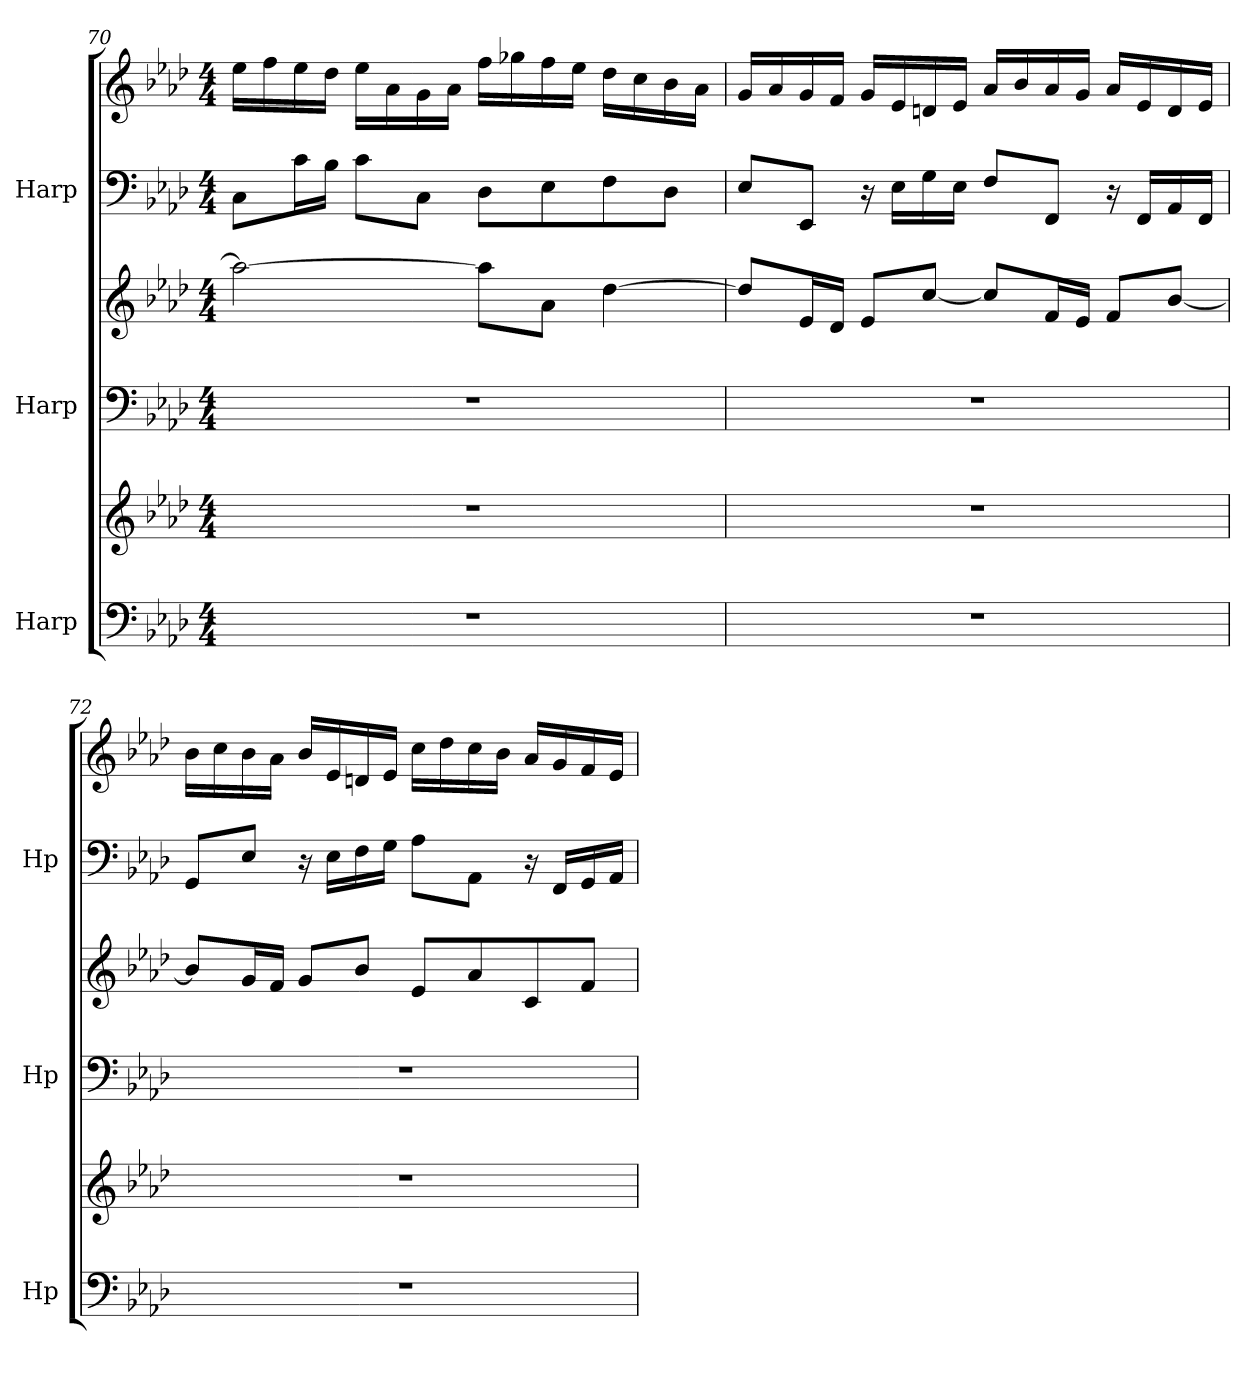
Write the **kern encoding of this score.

**kern	**kern	**kern	**kern	**kern	**kern
*part3	*part3	*part2	*part2	*part1	*part1
*staff6	*staff5	*staff4	*staff3	*staff2	*staff1
*I"Harp	*	*I"Harp	*	*I"Harp	*
*I'Hp	*	*I'Hp	*	*I'Hp	*
!!LO:PB:g=z
*clefF4	*clefG2	*clefF4	*clefG2	*clefF4	*clefG2
*k[b-e-a-d-]	*k[b-e-a-d-]	*k[b-e-a-d-]	*k[b-e-a-d-]	*k[b-e-a-d-]	*k[b-e-a-d-]
*M4/4	*M4/4	*M4/4	*M4/4	*M4/4	*M4/4
=70	=70	=70	=70	=70	=70
1r	1r	1r	2aa-\_	8C\L	16ee-\LL
.	.	.	.	.	16ff\
.	.	.	.	16c\L	16ee-\
.	.	.	.	16B-\JJ	16dd-\JJ
.	.	.	.	8c\L	16ee-\LL
.	.	.	.	.	16a-\
.	.	.	.	8C\J	16g\
.	.	.	.	.	16a-\JJ
.	.	.	8aa-\L]	8D-\L	16ff\LL
.	.	.	.	.	16gg-X\
.	.	.	8a-\J	8E-\	16ff\
.	.	.	.	.	16ee-\JJ
.	.	.	[4dd-\	8F\	16dd-\LL
.	.	.	.	.	16cc\
.	.	.	.	8D-\J	16b-\
.	.	.	.	.	16a-\JJ
=71	=71	=71	=71	=71	=71
1r	1r	1r	8dd-/L]	8E-/L	16g/LL
.	.	.	.	.	16a-/
.	.	.	16e-/L	8EE-/J	16g/
.	.	.	16d-/JJ	.	16f/JJ
.	.	.	8e-/L	16r	16g/LL
.	.	.	.	16E-\LL	16e-/
.	.	.	[8cc/J	16G\	16dn/
.	.	.	.	16E-\JJ	16e-/JJ
.	.	.	8cc/L]	8F/L	16a-/LL
.	.	.	.	.	16b-/
.	.	.	16f/L	8FF/J	16a-/
.	.	.	16e-/JJ	.	16g/JJ
.	.	.	8f/L	16r	16a-/LL
.	.	.	.	16FF/LL	16e-/
.	.	.	[8b-/J	16AA-/	16d/
.	.	.	.	16FF/JJ	16e-/JJ
!!LO:LB:g=z
=72	=72	=72	=72	=72	=72
1r	1r	1r	8b-/L]	8GG/L	16b-\LL
.	.	.	.	.	16cc\
.	.	.	16g/L	8E-/J	16b-\
.	.	.	16f/JJ	.	16a-\JJ
.	.	.	8g/L	16r	16b-/LL
.	.	.	.	16E-\LL	16e-/
.	.	.	8b-/J	16F\	16dn/
.	.	.	.	16G\JJ	16e-/JJ
.	.	.	8e-/L	8A-\L	16cc\LL
.	.	.	.	.	16dd-\
.	.	.	8a-/	8AA-\J	16cc\
.	.	.	.	.	16b-\JJ
.	.	.	8c/	16r	16a-/LL
.	.	.	.	16FF/LL	16g/
.	.	.	8f/J	16GG/	16f/
.	.	.	.	16AA-/JJ	16e-/JJ
=	=	=	=	=	=
*-	*-	*-	*-	*-	*-
